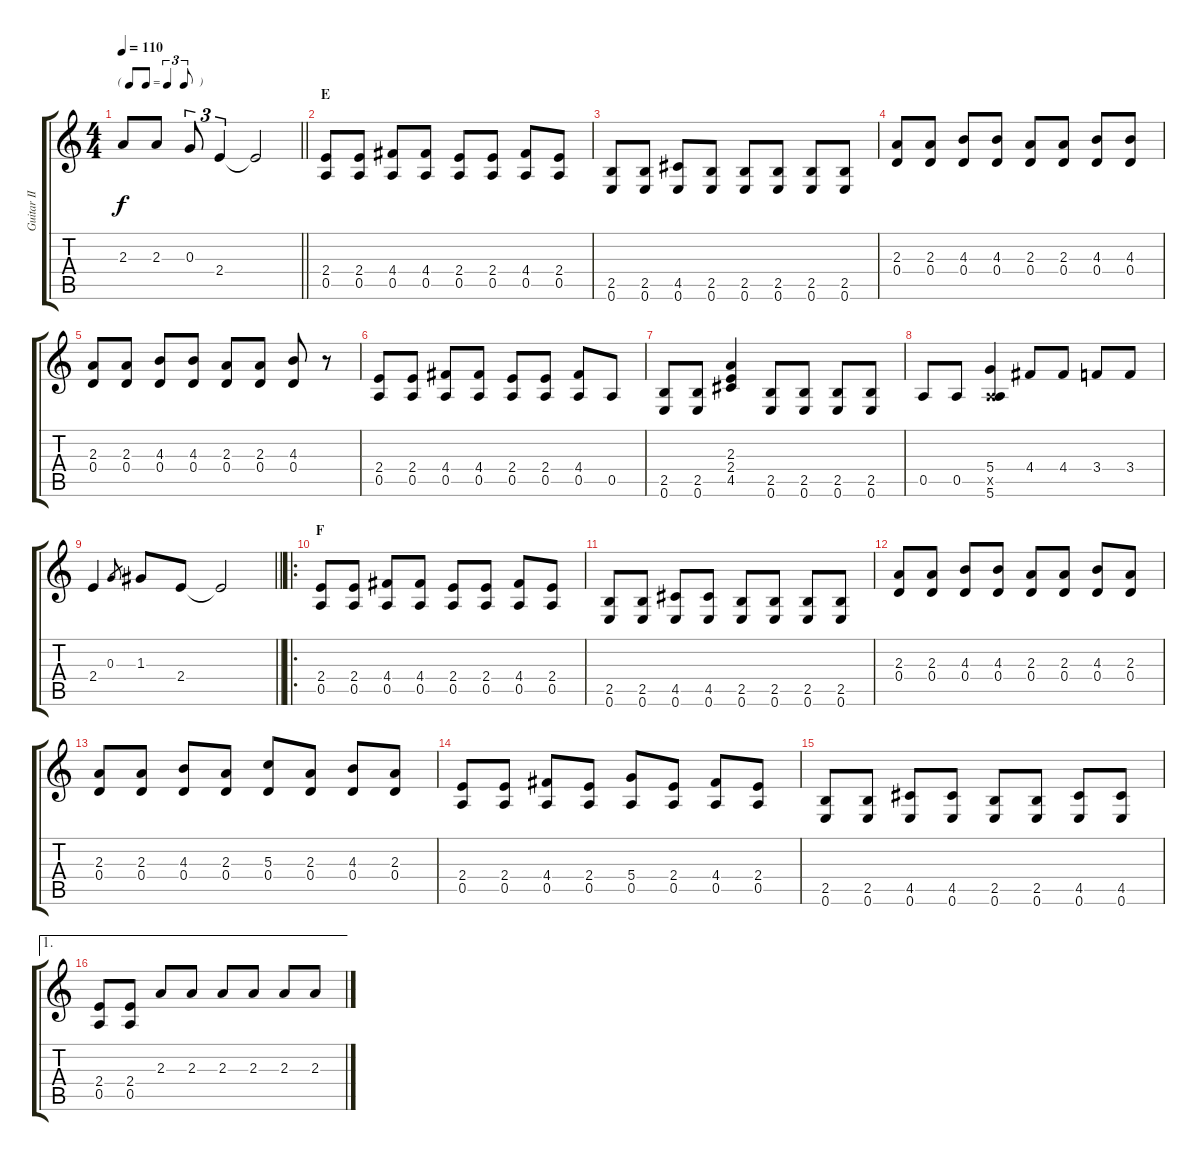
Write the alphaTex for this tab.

\track ("Guitar II" "Guitar II") {instrument distortionguitar}
\staff {score tabs}
\tuning (E4 B3 G3 D3 A2 E2) {hide}
\ts (4 4)
\tf triplet8th
\tempo 110
\clef g2
\barLineRight lightlight
\ks c
2.3.8{dy f} 2.3.8 0.3.8{tu (3 2)} 2.4.4{tu (3 2)} 2.4{t}.2 |
\section ("" "E")
(2.4 0.5).8 (2.4 0.5).8 (4.4 0.5).8 (4.4 0.5).8 (2.4 0.5).8 (2.4 0.5).8 (4.4 0.5).8 (2.4 0.5).8 |
(2.5 0.6).8 (2.5 0.6).8 (4.5 0.6).8 (2.5 0.6).8 (2.5 0.6).8 (2.5 0.6).8 (2.5 0.6).8 (2.5 0.6).8 |
(2.3 0.4).8 (2.3 0.4).8 (4.3 0.4).8 (4.3 0.4).8 (2.3 0.4).8 (2.3 0.4).8 (4.3 0.4).8 (4.3 0.4).8 |
(2.3 0.4).8 (2.3 0.4).8 (4.3 0.4).8 (4.3 0.4).8 (2.3 0.4).8 (2.3 0.4).8 (4.3 0.4).8 r.8 |
(2.4 0.5).8 (2.4 0.5).8 (4.4 0.5).8 (4.4 0.5).8 (2.4 0.5).8 (2.4 0.5).8 (4.4 0.5).8 0.5.8 |
(2.5 0.6).8 (2.5 0.6).8 (2.3 2.4 4.5).4 (2.5 0.6).8 (2.5 0.6).8 (2.5 0.6).8 (2.5 0.6).8 |
0.5.8 0.5.8 (5.4 0.5{x} 5.6).4 4.4.8 4.4.8 3.4.8 3.4.8 |
\barLineRight lightlight
2.4.4 0.3.8{gr} 1.3.8 2.4.8 2.4{t}.2 |
\ro
\section ("" "F")
(2.4 0.5).8 (2.4 0.5).8 (4.4 0.5).8 (4.4 0.5).8 (2.4 0.5).8 (2.4 0.5).8 (4.4 0.5).8 (2.4 0.5).8 |
(2.5 0.6).8 (2.5 0.6).8 (4.5 0.6).8 (4.5 0.6).8 (2.5 0.6).8 (2.5 0.6).8 (2.5 0.6).8 (2.5 0.6).8 |
(2.3 0.4).8 (2.3 0.4).8 (4.3 0.4).8 (4.3 0.4).8 (2.3 0.4).8 (2.3 0.4).8 (4.3 0.4).8 (2.3 0.4).8 |
(2.3 0.4).8 (2.3 0.4).8 (4.3 0.4).8 (2.3 0.4).8 (5.3 0.4).8 (2.3 0.4).8 (4.3 0.4).8 (2.3 0.4).8 |
(2.4 0.5).8 (2.4 0.5).8 (4.4 0.5).8 (2.4 0.5).8 (5.4 0.5).8 (2.4 0.5).8 (4.4 0.5).8 (2.4 0.5).8 |
(2.5 0.6).8 (2.5 0.6).8 (4.5 0.6).8 (4.5 0.6).8 (2.5 0.6).8 (2.5 0.6).8 (4.5 0.6).8 (4.5 0.6).8 |
\ae 1
(2.4 0.5).8 (2.4 0.5).8 2.3.8 2.3.8 2.3.8 2.3.8 2.3.8 2.3.8
